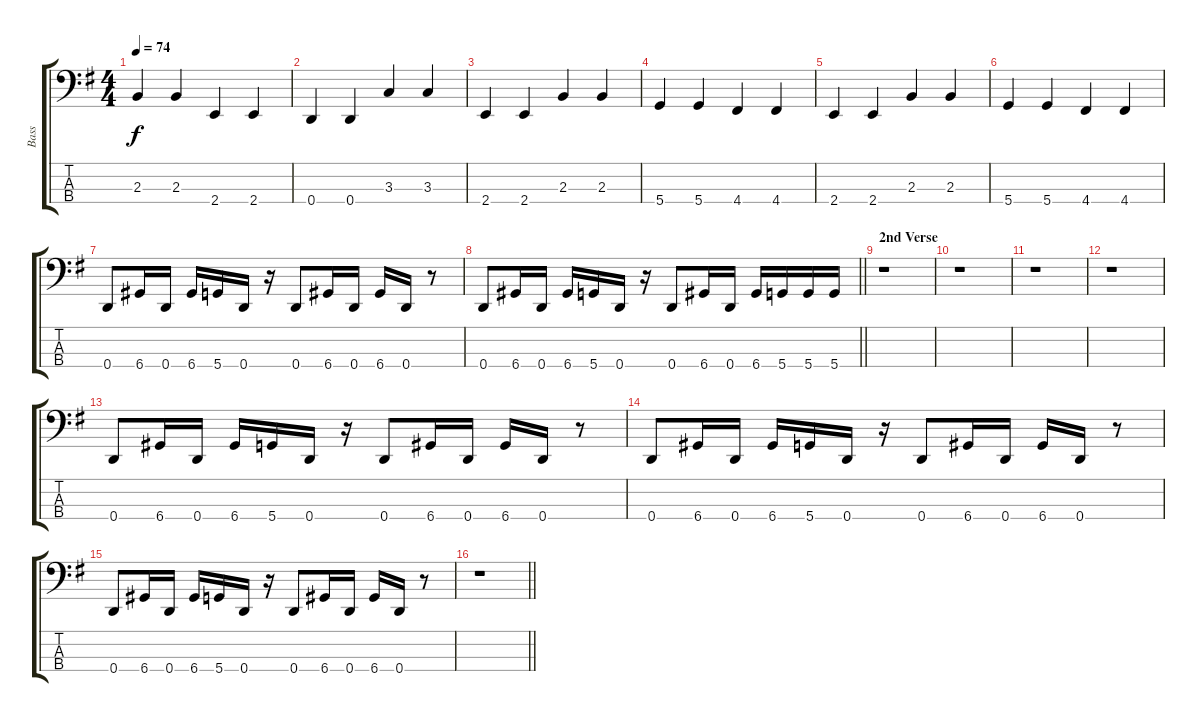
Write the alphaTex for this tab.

\track ("Bass" "Bass") {instrument electricbasspick}
\staff {score tabs}
\tuning (G2 D2 A1 D1) {hide}
\ts (4 4)
\tempo 74
\clef f4
\ks eminor
2.3.4{dy f} 2.3.4 2.4.4 2.4.4 |
0.4.4 0.4.4 3.3.4 3.3.4 |
2.4.4 2.4.4 2.3.4 2.3.4 |
5.4.4 5.4.4 4.4.4 4.4.4 |
2.4.4 2.4.4 2.3.4 2.3.4 |
5.4.4 5.4.4 4.4.4 4.4.4 |
0.4.8 6.4.16 0.4.16 6.4.16 5.4.16 0.4.16 r.16 0.4.8 6.4.16 0.4.16 6.4.16 0.4.16 r.8 |
\barLineRight lightlight
0.4.8 6.4.16 0.4.16 6.4.16 5.4.16 0.4.16 r.16 0.4.8 6.4.16 0.4.16 6.4.16 5.4.16 5.4.16 5.4.16 |
\section ("" "2nd Verse")
r.1 |
r.1 |
r.1 |
r.1 |
0.4.8 6.4.16 0.4.16 6.4.16 5.4.16 0.4.16 r.16 0.4.8 6.4.16 0.4.16 6.4.16 0.4.16 r.8 |
0.4.8 6.4.16 0.4.16 6.4.16 5.4.16 0.4.16 r.16 0.4.8 6.4.16 0.4.16 6.4.16 0.4.16 r.8 |
0.4.8 6.4.16 0.4.16 6.4.16 5.4.16 0.4.16 r.16 0.4.8 6.4.16 0.4.16 6.4.16 0.4.16 r.8 |
\barLineRight lightlight
r.1
